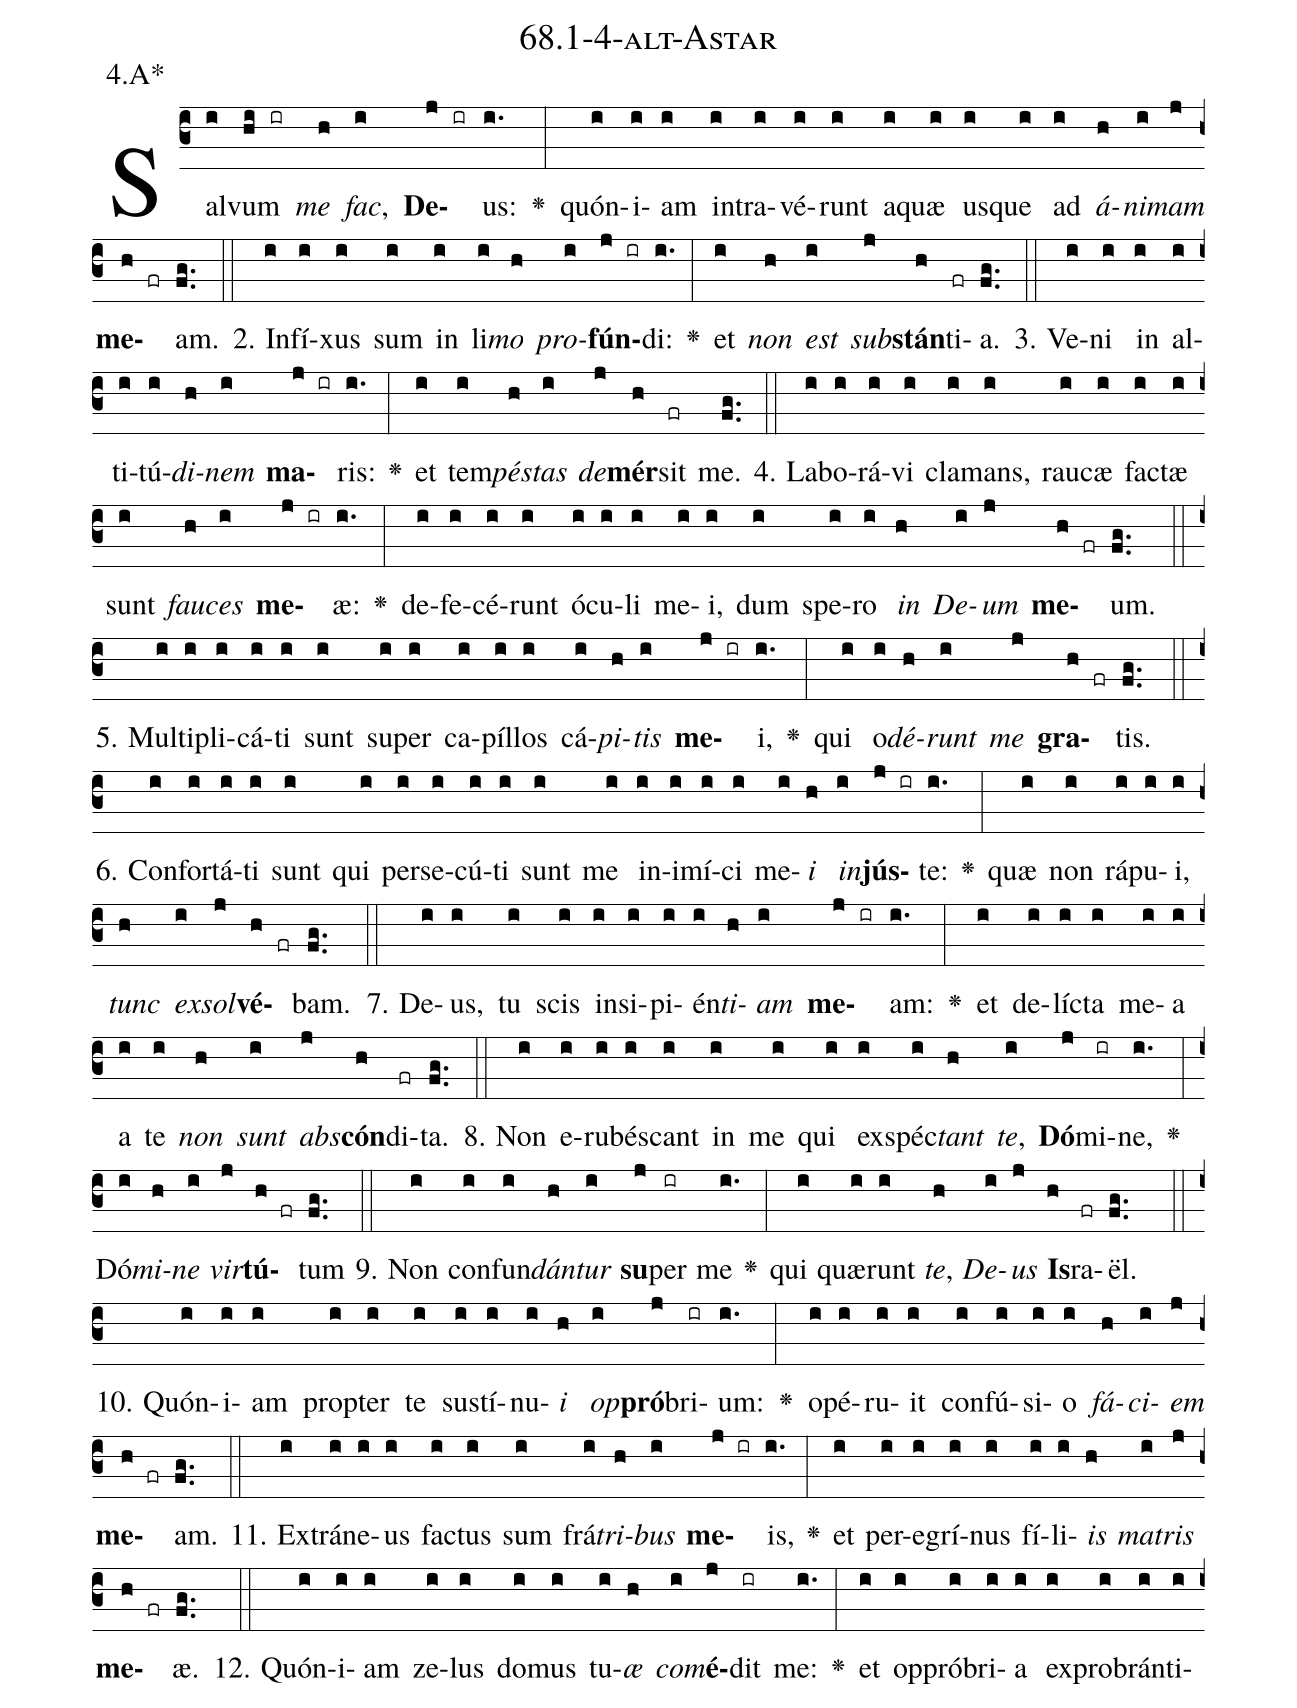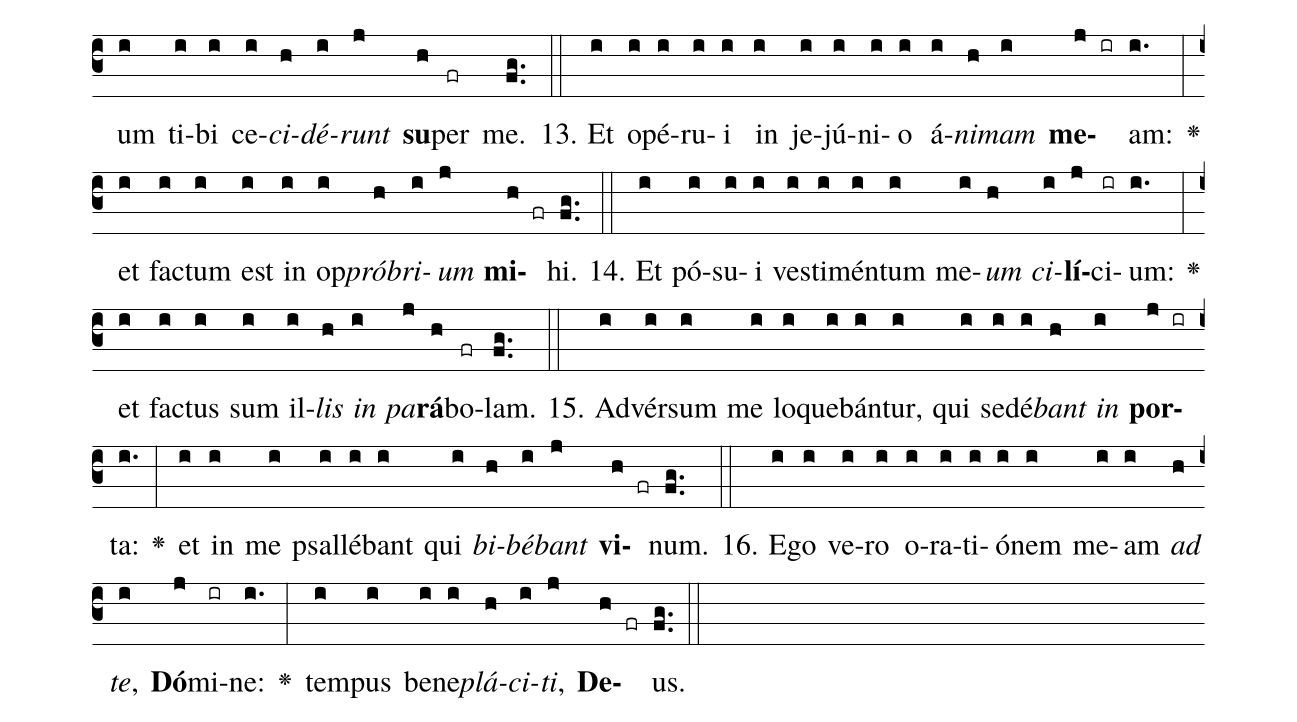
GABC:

name: 68.1-4-alt-Astar;
annotation: 4.A*;
%%
(c3)Sal(i)vum(hi ir) <i>me</i>(h) <i>fac</i>,(i) <b>De</b>(j ir)us:(i.) <v>\greheightstar</v>(:) quón(i)i(i)am(i) in(i)tra(i)vé(i)runt(i) a(i)quæ(i) us(i)que(i) ad(i) <i>á</i>(h)<i>ni</i>(i)<i>mam</i>(j) <b>me</b>(h fr)am.(fg..) (::)
2. In(i)fí(i)xus(i) sum(i) in(i) li(i)<i>mo</i>(h) <i>pro</i>(i)<b>fún</b>(j ir)di:(i.) <v>\greheightstar</v>(:) et(i) <i>non</i>(h) <i>est</i>(i) <i>sub</i>(j)<b>stán</b>(h)ti(fr)a.(fg..) (::)
3. Ve(i)ni(i) in(i) al(i)ti(i)tú(i)<i>di</i>(h)<i>nem</i>(i) <b>ma</b>(j ir)ris:(i.) <v>\greheightstar</v>(:) et(i) tem(i)<i>pés</i>(h)<i>tas</i>(i) <i>de</i>(j)<b>mér</b>(h)sit(fr) me.(fg..) (::)
4. La(i)bo(i)rá(i)vi(i) cla(i)mans,(i) rau(i)cæ(i) fac(i)tæ(i) sunt(i) <i>fau</i>(h)<i>ces</i>(i) <b>me</b>(j ir)æ:(i.) <v>\greheightstar</v>(:) de(i)fe(i)cé(i)runt(i) ó(i)cu(i)li(i) me(i)i,(i) dum(i) spe(i)ro(i) <i>in</i>(h) <i>De</i>(i)<i>um</i>(j) <b>me</b>(h fr)um.(fg..) (::)
5. Mul(i)ti(i)pli(i)cá(i)ti(i) sunt(i) su(i)per(i) ca(i)píl(i)los(i) cá(i)<i>pi</i>(h)<i>tis</i>(i) <b>me</b>(j ir)i,(i.) <v>\greheightstar</v>(:) qui(i) o(i)<i>dé</i>(h)<i>runt</i>(i) <i>me</i>(j) <b>gra</b>(h fr)tis.(fg..) (::)
6. Con(i)for(i)tá(i)ti(i) sunt(i) qui(i) per(i)se(i)cú(i)ti(i) sunt(i) me(i) in(i)i(i)mí(i)ci(i) me(i)<i>i</i>(h) <i>in</i>(i)<b>jús</b>(j ir)te:(i.) <v>\greheightstar</v>(:) quæ(i) non(i) rá(i)pu(i)i,(i) <i>tunc</i>(h) <i>ex</i>(i)<i>sol</i>(j)<b>vé</b>(h fr)bam.(fg..) (::)
7. De(i)us,(i) tu(i) scis(i) in(i)si(i)pi(i)én(i)<i>ti</i>(h)<i>am</i>(i) <b>me</b>(j ir)am:(i.) <v>\greheightstar</v>(:) et(i) de(i)líc(i)ta(i) me(i)a(i) a(i) te(i) <i>non</i>(h) <i>sunt</i>(i) <i>abs</i>(j)<b>cón</b>(h)di(fr)ta.(fg..) (::)
8. Non(i) e(i)ru(i)bés(i)cant(i) in(i) me(i) qui(i) ex(i)spéc(i)<i>tant</i>(h) <i>te</i>,(i) <b>Dó</b>(j)mi(ir)ne,(i.) <v>\greheightstar</v>(:) Dó(i)<i>mi</i>(h)<i>ne</i>(i) <i>vir</i>(j)<b>tú</b>(h fr)tum(fg..) (::)
9. Non(i) con(i)fun(i)<i>dán</i>(h)<i>tur</i>(i) <b>su</b>(j)per(ir) me(i.) <v>\greheightstar</v>(:) qui(i) quæ(i)runt(i) <i>te</i>,(h) <i>De</i>(i)<i>us</i>(j) <b>Is</b>(h)ra(fr)ël.(fg..) (::)
10. Quón(i)i(i)am(i) prop(i)ter(i) te(i) sus(i)tí(i)nu(i)<i>i</i>(h) <i>op</i>(i)<b>pró</b>(j)bri(ir)um:(i.) <v>\greheightstar</v>(:) o(i)pé(i)ru(i)it(i) con(i)fú(i)si(i)o(i) <i>fá</i>(h)<i>ci</i>(i)<i>em</i>(j) <b>me</b>(h fr)am.(fg..) (::)
11. Ex(i)trá(i)ne(i)us(i) fac(i)tus(i) sum(i) frá(i)<i>tri</i>(h)<i>bus</i>(i) <b>me</b>(j ir)is,(i.) <v>\greheightstar</v>(:) et(i) per(i)e(i)grí(i)nus(i) fí(i)li(i)<i>is</i>(h) <i>ma</i>(i)<i>tris</i>(j) <b>me</b>(h fr)æ.(fg..) (::)
12. Quón(i)i(i)am(i) ze(i)lus(i) do(i)mus(i) tu(i)<i>æ</i>(h) <i>com</i>(i)<b>é</b>(j)dit(ir) me:(i.) <v>\greheightstar</v>(:) et(i) op(i)pró(i)bri(i)a(i) ex(i)pro(i)brán(i)ti(i)um(i) ti(i)bi(i) ce(i)<i>ci</i>(h)<i>dé</i>(i)<i>runt</i>(j) <b>su</b>(h)per(fr) me.(fg..) (::)
13. Et(i) o(i)pé(i)ru(i)i(i) in(i) je(i)jú(i)ni(i)o(i) á(i)<i>ni</i>(h)<i>mam</i>(i) <b>me</b>(j ir)am:(i.) <v>\greheightstar</v>(:) et(i) fac(i)tum(i) est(i) in(i) op(i)<i>pró</i>(h)<i>bri</i>(i)<i>um</i>(j) <b>mi</b>(h fr)hi.(fg..) (::)
14. Et(i) pó(i)su(i)i(i) ves(i)ti(i)mén(i)tum(i) me(i)<i>um</i>(h) <i>ci</i>(i)<b>lí</b>(j)ci(ir)um:(i.) <v>\greheightstar</v>(:) et(i) fac(i)tus(i) sum(i) il(i)<i>lis</i>(h) <i>in</i>(i) <i>pa</i>(j)<b>rá</b>(h)bo(fr)lam.(fg..) (::)
15. Ad(i)vér(i)sum(i) me(i) lo(i)que(i)bán(i)tur,(i) qui(i) se(i)dé(i)<i>bant</i>(h) <i>in</i>(i) <b>por</b>(j ir)ta:(i.) <v>\greheightstar</v>(:) et(i) in(i) me(i) psal(i)lé(i)bant(i) qui(i) <i>bi</i>(h)<i>bé</i>(i)<i>bant</i>(j) <b>vi</b>(h fr)num.(fg..) (::)
16. E(i)go(i) ve(i)ro(i) o(i)ra(i)ti(i)ó(i)nem(i) me(i)am(i) <i>ad</i>(h) <i>te</i>,(i) <b>Dó</b>(j)mi(ir)ne:(i.) <v>\greheightstar</v>(:) tem(i)pus(i) be(i)ne(i)<i>plá</i>(h)<i>ci</i>(i)<i>ti</i>,(j) <b>De</b>(h fr)us.(fg..) (::)
